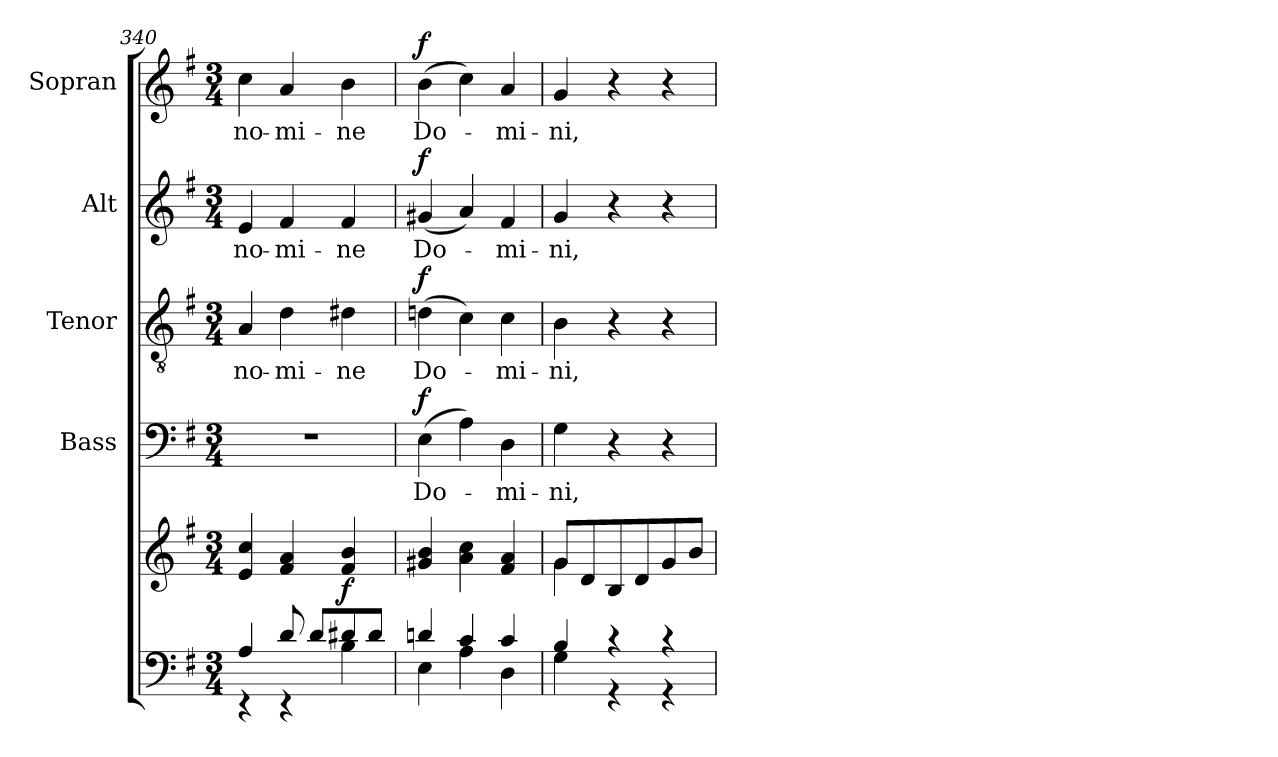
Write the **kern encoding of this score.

**kern	**kern	**dynam	**kern	**text	**dynam	**kern	**text	**dynam	**kern	**text	**dynam	**kern	**text	**dynam
*part5	*part5	*part5	*part4	*part4	*part4	*part3	*part3	*part3	*part2	*part2	*part2	*part1	*part1	*part1
*staff6	*staff5	*staff5/6	*staff4	*staff4	*staff4	*staff3	*staff3	*staff3	*staff2	*staff2	*staff2	*staff1	*staff1	*staff1
*	*	*	*I"Bass	*	*	*I"Tenor	*	*	*I"Alt	*	*	*I"Sopran	*	*
*	*	*	*I'B.	*	*	*I'T.	*	*	*I'A.	*	*	*I'S.	*	*
*clefF4	*clefG2	*	*clefF4	*	*	*clefGv2	*	*	*clefG2	*	*	*clefG2	*	*
*k[f#]	*k[f#]	*	*k[f#]	*	*	*k[f#]	*	*	*k[f#]	*	*	*k[f#]	*	*
*G:	*G:	*	*G:	*	*	*G:	*	*	*G:	*	*	*G:	*	*
*M3/4	*M3/4	*	*M3/4	*	*	*M3/4	*	*	*M3/4	*	*	*M3/4	*	*
=340	=340	=340	=340	=340	=340	=340	=340	=340	=340	=340	=340	=340	=340	=340
*^	*	*	*	*	*	*	*	*	*	*	*	*	*	*
!	!	!	!	!	!	!	!	!LO:LY:b	!	!	!LO:LY:b	!	!	!LO:LY:b	!
4A!/	4rEE	4e!/ 4cc!/	.	2.r	.	.	4A/	no-	.	4e/	no-	.	4cc\	no-	.
!	!	!	!	!	!	!	!	!LO:LY:b	!	!	!LO:LY:b	!	!	!LO:LY:b	!
8d!/	4rEE	4f#!/ 4a!/	.	.	.	.	4d\	-mi-	.	4f#/	-mi-	.	4a/	-mi-	.
8d!/L	.	.	.	.	.	.	.	.	.	.	.	.	.	.	.
!	!	!	!LO:DY:b	!	!	!	!	!LO:LY:b	!	!	!LO:LY:b	!	!	!LO:LY:b	!
8d#X!/	4B\	4f#/ 4b/	f	.	.	.	4d#X\	-ne	.	4f#/	-ne	.	4b\	-ne	.
8d#!/J	.	.	.	.	.	.	.	.	.	.	.	.	.	.	.
=341	=341	=341	=341	=341	=341	=341	=341	=341	=341	=341	=341	=341	=341	=341	=341
!	!	!	!	!	!LO:LY:b	!LO:DY:a	!	!LO:LY:b	!LO:DY:a	!	!LO:LY:b	!LO:DY:a	!	!LO:LY:b	!LO:DY:a
4dn/	4E\	4g#X/ 4b/	.	(>4E\	Do-	f	(>4dn\	Do-	f	(<4g#X/	Do-	f	(>4b\	Do-	f
4c/	4A\	4a\ 4cc\	.	4A\)	.	.	4c\)	.	.	4a/)	.	.	4cc\)	.	.
!	!	!	!	!	!LO:LY:b	!	!	!LO:LY:b	!	!	!LO:LY:b	!	!	!LO:LY:b	!
4c/	4D\	4f#/ 4a/	.	4D\	-mi-	.	4c\	-mi-	.	4f#/	-mi-	.	4a/	-mi-	.
=342	=342	=342	=342	=342	=342	=342	=342	=342	=342	=342	=342	=342	=342	=342	=342
*	*	*^	*	*	*	*	*	*	*	*	*	*	*	*	*
!	!	!	!	!	!	!LO:LY:b	!	!	!LO:LY:b	!	!	!LO:LY:b	!	!	!LO:LY:b	!
4B/	4G\	8g!/L	4g\	.	4G\	-ni,	.	4B\	-ni,	.	4g/	-ni,	.	4g/	-ni,	.
.	.	8d!/	.	.	.	.	.	.	.	.	.	.	.	.	.	.
4r	4r	8B!/	4ryy	.	4r	.	.	4r	.	.	4r	.	.	4r	.	.
.	.	8d!/	.	.	.	.	.	.	.	.	.	.	.	.	.	.
4r	4r	8g!/	4ryy	.	4r	.	.	4r	.	.	4r	.	.	4r	.	.
.	.	8b!/J	.	.	.	.	.	.	.	.	.	.	.	.	.	.
*v	*v	*	*	*	*	*	*	*	*	*	*	*	*	*	*	*
*	*v	*v	*	*	*	*	*	*	*	*	*	*	*	*	*
=	=	=	=	=	=	=	=	=	=	=	=	=	=	=
*-	*-	*-	*-	*-	*-	*-	*-	*-	*-	*-	*-	*-	*-	*-
